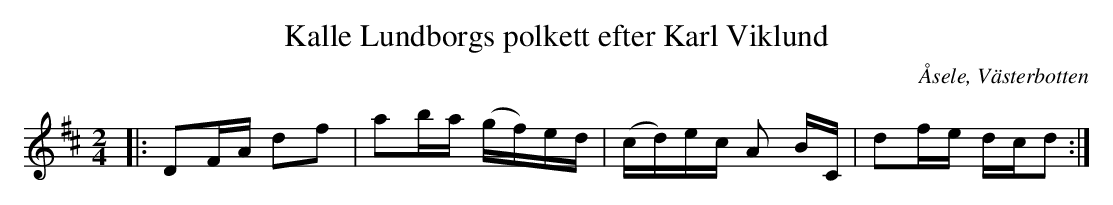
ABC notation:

X:1
T:Kalle Lundborgs polkett efter Karl Viklund
O:Åsele, Västerbotten
M:2/4
L:1/8
K:D
|: DF/A/ df | ab/a/ (g/f/)e/d/ | (c/d/)e/c/ A B/C/ | df/e/ d/c/d  :|
